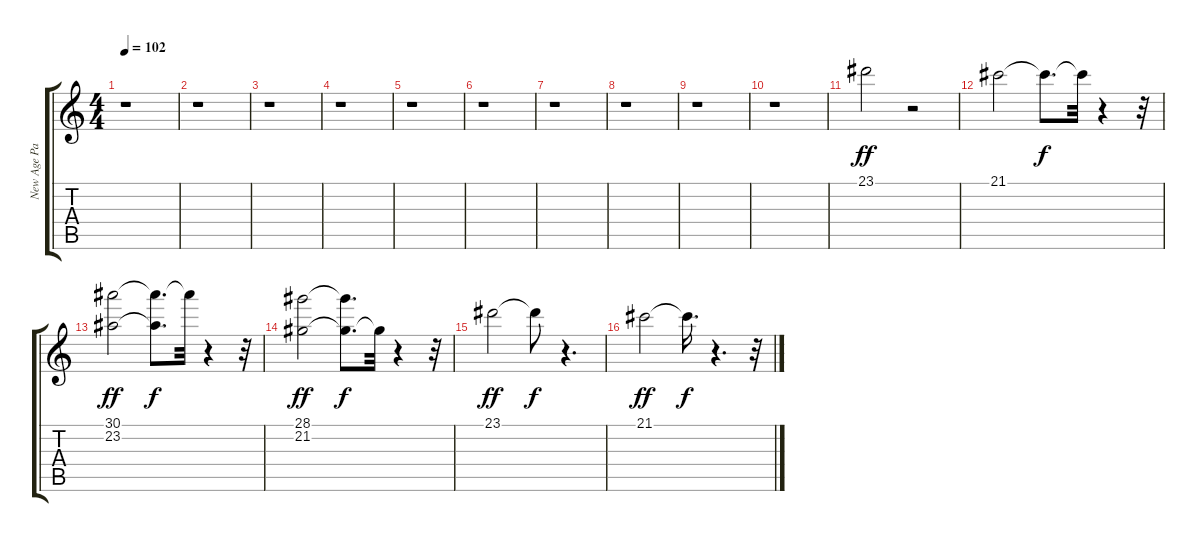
\track ("New Age Pad" "New Age Pa") {instrument pad4choir}
\staff {score tabs}
\tuning (E4 B3 G3 D3 A2 E2) {hide}
\ts (4 4)
\tempo 102
\clef g2
\ks c
r.1{dy f} |
r.1 |
r.1 |
r.1 |
r.1 |
r.1 |
r.1 |
r.1 |
r.1 |
r.1 |
23.1.2{dy ff} r.2 |
21.1.2 21.1{t}.8{d dy f} 21.1{t}.32 r.4 r.32 |
(30.1 23.2).2{dy ff} (30.1{t} 23.2{t}).8{d dy f} 30.1{t}.32 r.4 r.32 |
(28.1 21.2).2{dy ff} (28.1{t} 21.2{t}).8{d dy f} 21.2{t}.32 r.4 r.32 |
23.1.2{dy ff} 23.1{t}.8{dy f} r.4{d} |
21.1.2{dy ff} 21.1{t}.16{d dy f} r.4{d} r.32
